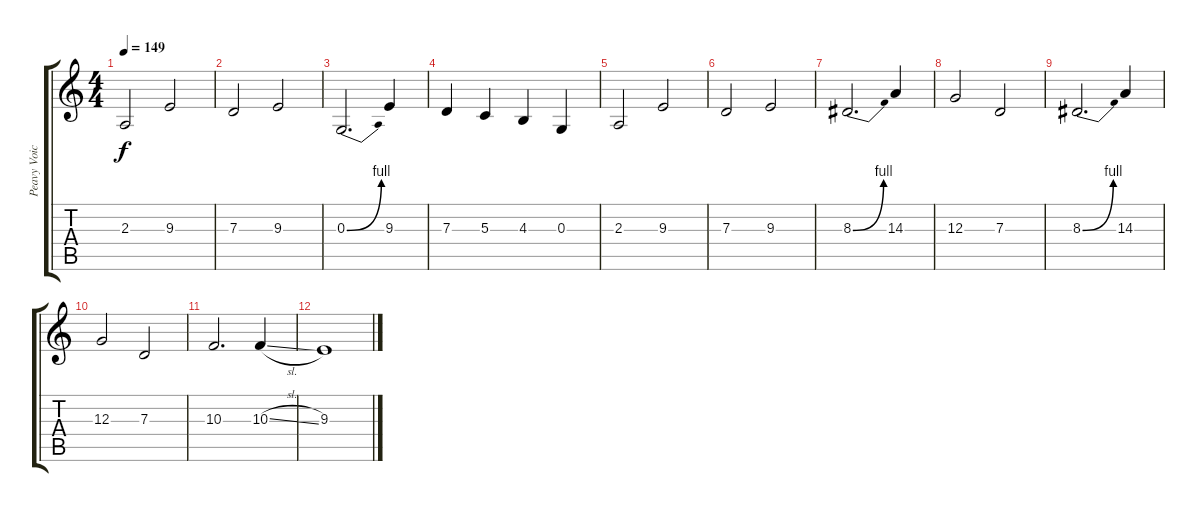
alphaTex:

\track ("Peavy Voice" "Peavy Voic") {instrument tuba}
\staff {score tabs}
\tuning (E4 B3 G3 D3 A2 E2) {hide}
\ts (4 4)
\tempo 149
\clef g2
\ks c
2.3.2{dy f} 9.3.2 |
7.3.2 9.3.2 |
0.3{be (bend 0 0 60 4)}.2{d} 9.3.4 |
7.3.4 5.3.4 4.3.4 0.3.4 |
2.3.2 9.3.2 |
7.3.2 9.3.2 |
8.3{be (bend 0 0 60 4)}.2{d} 14.3.4 |
12.3.2 7.3.2 |
8.3{be (bend 0 0 60 4)}.2{d} 14.3.4 |
12.3.2 7.3.2 |
10.3.2{d} 10.3{sl}.4 |
9.3.1
